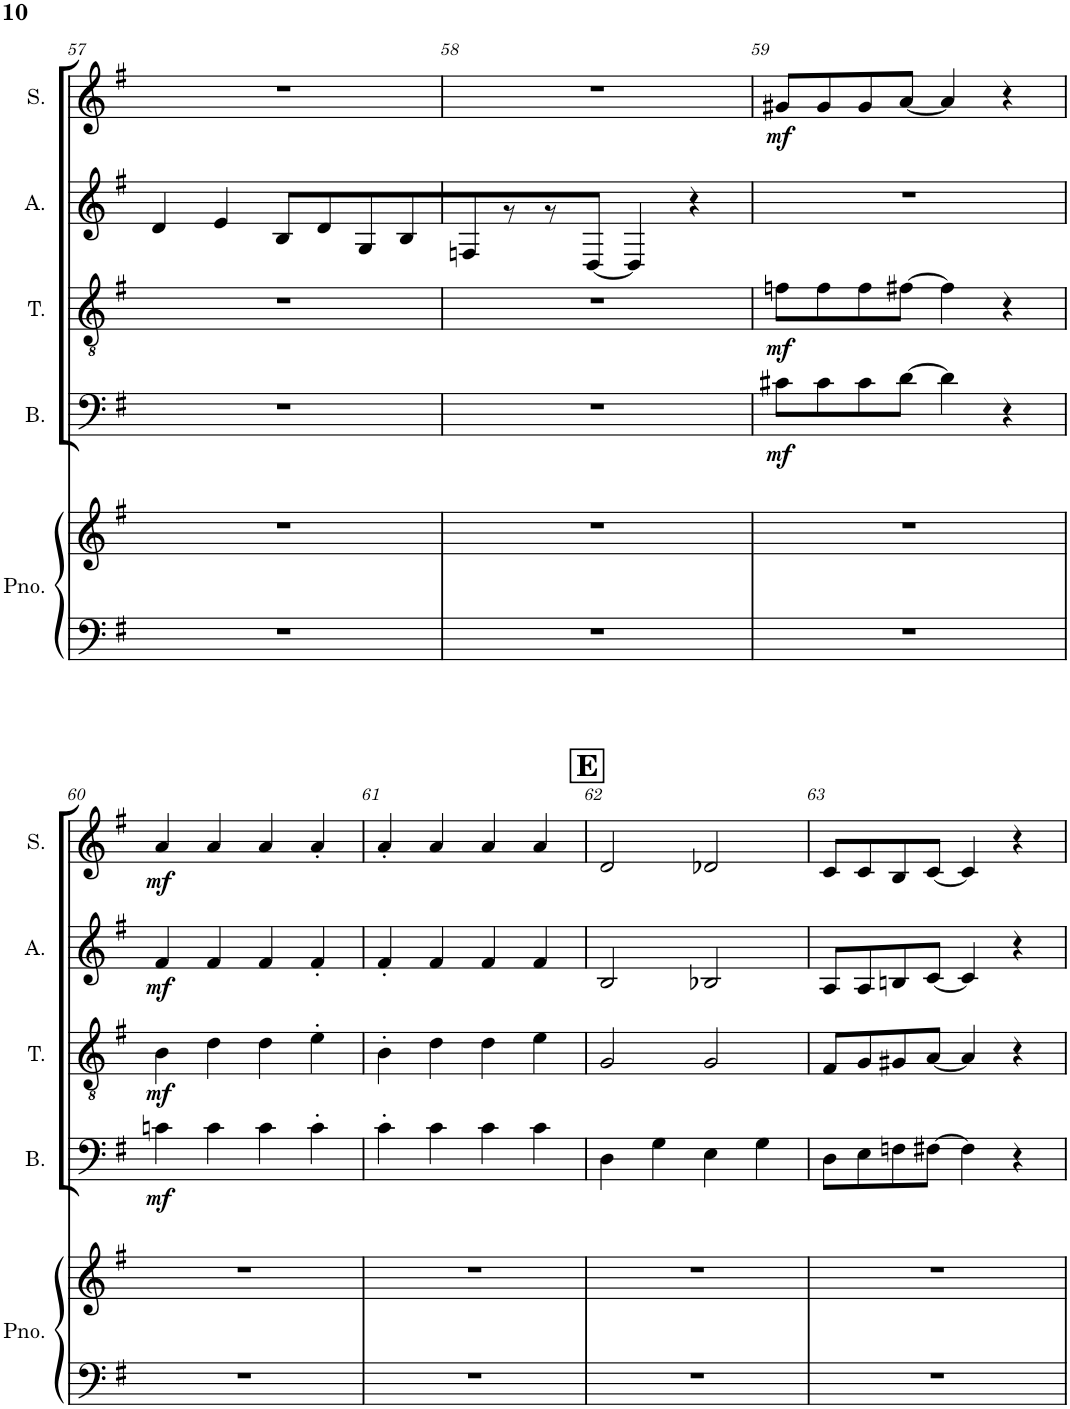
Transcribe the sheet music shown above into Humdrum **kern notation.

**kern	**kern	**kern	**dynam	**kern	**dynam	**kern	**dynam	**kern	**dynam
*part5	*part5	*part4	*part4	*part3	*part3	*part2	*part2	*part1	*part1
*staff6	*staff5	*staff4	*staff4	*staff3	*staff3	*staff2	*staff2	*staff1	*staff1
*I"Piano	*	*I"Bass	*	*I"Tenor	*	*I"Alto	*	*I"Soprano	*
*I'Pno.	*	*I'B.	*	*I'T.	*	*I'A.	*	*I'S.	*
!!LO:PB:g=z
*clefF4	*clefG2	*clefF4	*	*clefGv2	*	*clefG2	*	*clefG2	*
*k[f#]	*k[f#]	*k[f#]	*	*k[f#]	*	*k[f#]	*	*k[f#]	*
*M4/4	*M4/4	*M4/4	*	*M4/4	*	*M4/4	*	*M4/4	*
=57	=57	=57	=57	=57	=57	=57	=57	=57	=57
1r	1r	1r	.	1r	.	4d/	.	1r	.
.	.	.	.	.	.	4e/	.	.	.
.	.	.	.	.	.	8B/L	.	.	.
.	.	.	.	.	.	8d/	.	.	.
.	.	.	.	.	.	8G/	.	.	.
.	.	.	.	.	.	8B/	.	.	.
=58	=58	=58	=58	=58	=58	=58	=58	=58	=58
1r	1r	1r	.	1r	.	8Fn/	.	1r	.
.	.	.	.	.	.	8r	.	.	.
.	.	.	.	.	.	8r	.	.	.
.	.	.	.	.	.	[8D/J	.	.	.
.	.	.	.	.	.	4D/]	.	.	.
.	.	.	.	.	.	4r	.	.	.
=59	=59	=59	=59	=59	=59	=59	=59	=59	=59
!	!	!	!LO:DY:b	!	!LO:DY:b	!	!	!	!LO:DY:b
1r	1r	8c#X\L	mf	8fn\L	mf	1r	.	8g#X/L	mf
.	.	8c#\	.	8f\	.	.	.	8g#/	.
.	.	8c#\	.	8f\	.	.	.	8g#/	.
.	.	[8d\J	.	[8f#X\J	.	.	.	[8a/J	.
.	.	4d\]	.	4f#\]	.	.	.	4a/]	.
.	.	4r	.	4r	.	.	.	4r	.
!!LO:LB:g=z
=60	=60	=60	=60	=60	=60	=60	=60	=60	=60
!	!	!	!LO:DY:b	!	!LO:DY:b	!	!LO:DY:b	!	!LO:DY:b
1r	1r	4cn\	mf	4B\	mf	4f#/	mf	4a/	mf
.	.	4c\	.	4d\	.	4f#/	.	4a/	.
.	.	4c\	.	4d\	.	4f#/	.	4a/	.
.	.	4c'\	.	4e'\	.	4f#'/	.	4a'/	.
=61	=61	=61	=61	=61	=61	=61	=61	=61	=61
1r	1r	4c'\	.	4B'\	.	4f#'/	.	4a'/	.
.	.	4c\	.	4d\	.	4f#/	.	4a/	.
.	.	4c\	.	4d\	.	4f#/	.	4a/	.
.	.	4c\	.	4e\	.	4f#/	.	4a/	.
!!LO:REH:place=s1:a:B:cj:fs=14:t=E
=62	=62	=62	=62	=62	=62	=62	=62	=62	=62
1r	1r	4D\	.	2G/	.	2B/	.	2d/	.
.	.	4G\	.	.	.	.	.	.	.
.	.	4E\	.	2G/	.	2B-X/	.	2d-X/	.
.	.	4G\	.	.	.	.	.	.	.
=63	=63	=63	=63	=63	=63	=63	=63	=63	=63
1r	1r	8D\L	.	8F#/L	.	8A/L	.	8c/L	.
.	.	8E\	.	8G/	.	8A/	.	8c/	.
.	.	8Fn\	.	8G#X/	.	8Bn/	.	8B/	.
.	.	[8F#X\J	.	[8A/J	.	[8c/J	.	[8c/J	.
.	.	4F#\]	.	4A/]	.	4c/]	.	4c/]	.
.	.	4r	.	4r	.	4r	.	4r	.
=	=	=	=	=	=	=	=	=	=
*-	*-	*-	*-	*-	*-	*-	*-	*-	*-
